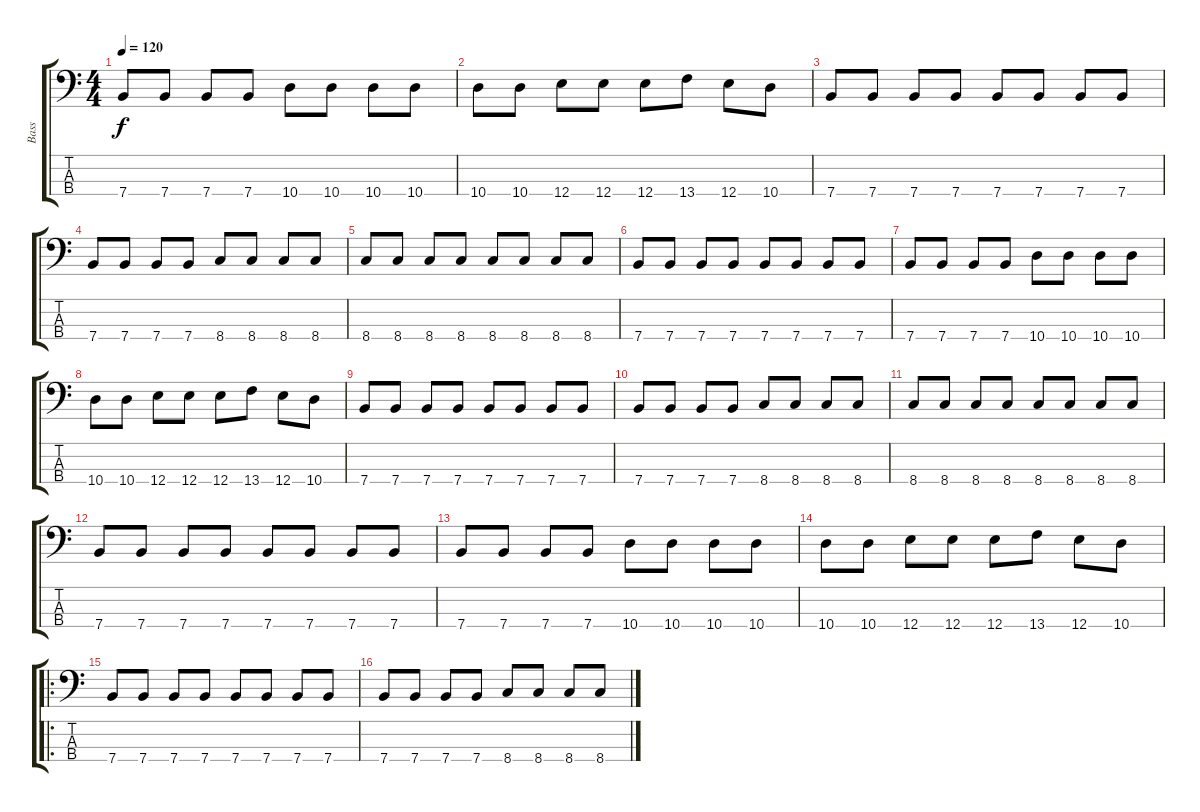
\track ("Bass" "Bass") {instrument electricbassfinger}
\staff {score tabs}
\tuning (G2 D2 A1 E1) {hide}
\ts (4 4)
\tempo 120
\clef f4
\ks c
7.4.8{dy f} 7.4.8 7.4.8 7.4.8 10.4.8 10.4.8 10.4.8 10.4.8 |
10.4.8 10.4.8 12.4.8 12.4.8 12.4.8 13.4.8 12.4.8 10.4.8 |
7.4.8 7.4.8 7.4.8 7.4.8 7.4.8 7.4.8 7.4.8 7.4.8 |
7.4.8 7.4.8 7.4.8 7.4.8 8.4.8 8.4.8 8.4.8 8.4.8 |
8.4.8 8.4.8 8.4.8 8.4.8 8.4.8 8.4.8 8.4.8 8.4.8 |
7.4.8 7.4.8 7.4.8 7.4.8 7.4.8 7.4.8 7.4.8 7.4.8 |
7.4.8 7.4.8 7.4.8 7.4.8 10.4.8 10.4.8 10.4.8 10.4.8 |
10.4.8 10.4.8 12.4.8 12.4.8 12.4.8 13.4.8 12.4.8 10.4.8 |
7.4.8 7.4.8 7.4.8 7.4.8 7.4.8 7.4.8 7.4.8 7.4.8 |
7.4.8 7.4.8 7.4.8 7.4.8 8.4.8 8.4.8 8.4.8 8.4.8 |
8.4.8 8.4.8 8.4.8 8.4.8 8.4.8 8.4.8 8.4.8 8.4.8 |
7.4.8 7.4.8 7.4.8 7.4.8 7.4.8 7.4.8 7.4.8 7.4.8 |
7.4.8 7.4.8 7.4.8 7.4.8 10.4.8 10.4.8 10.4.8 10.4.8 |
10.4.8 10.4.8 12.4.8 12.4.8 12.4.8 13.4.8 12.4.8 10.4.8 |
\ro
7.4.8 7.4.8 7.4.8 7.4.8 7.4.8 7.4.8 7.4.8 7.4.8 |
7.4.8 7.4.8 7.4.8 7.4.8 8.4.8 8.4.8 8.4.8 8.4.8
